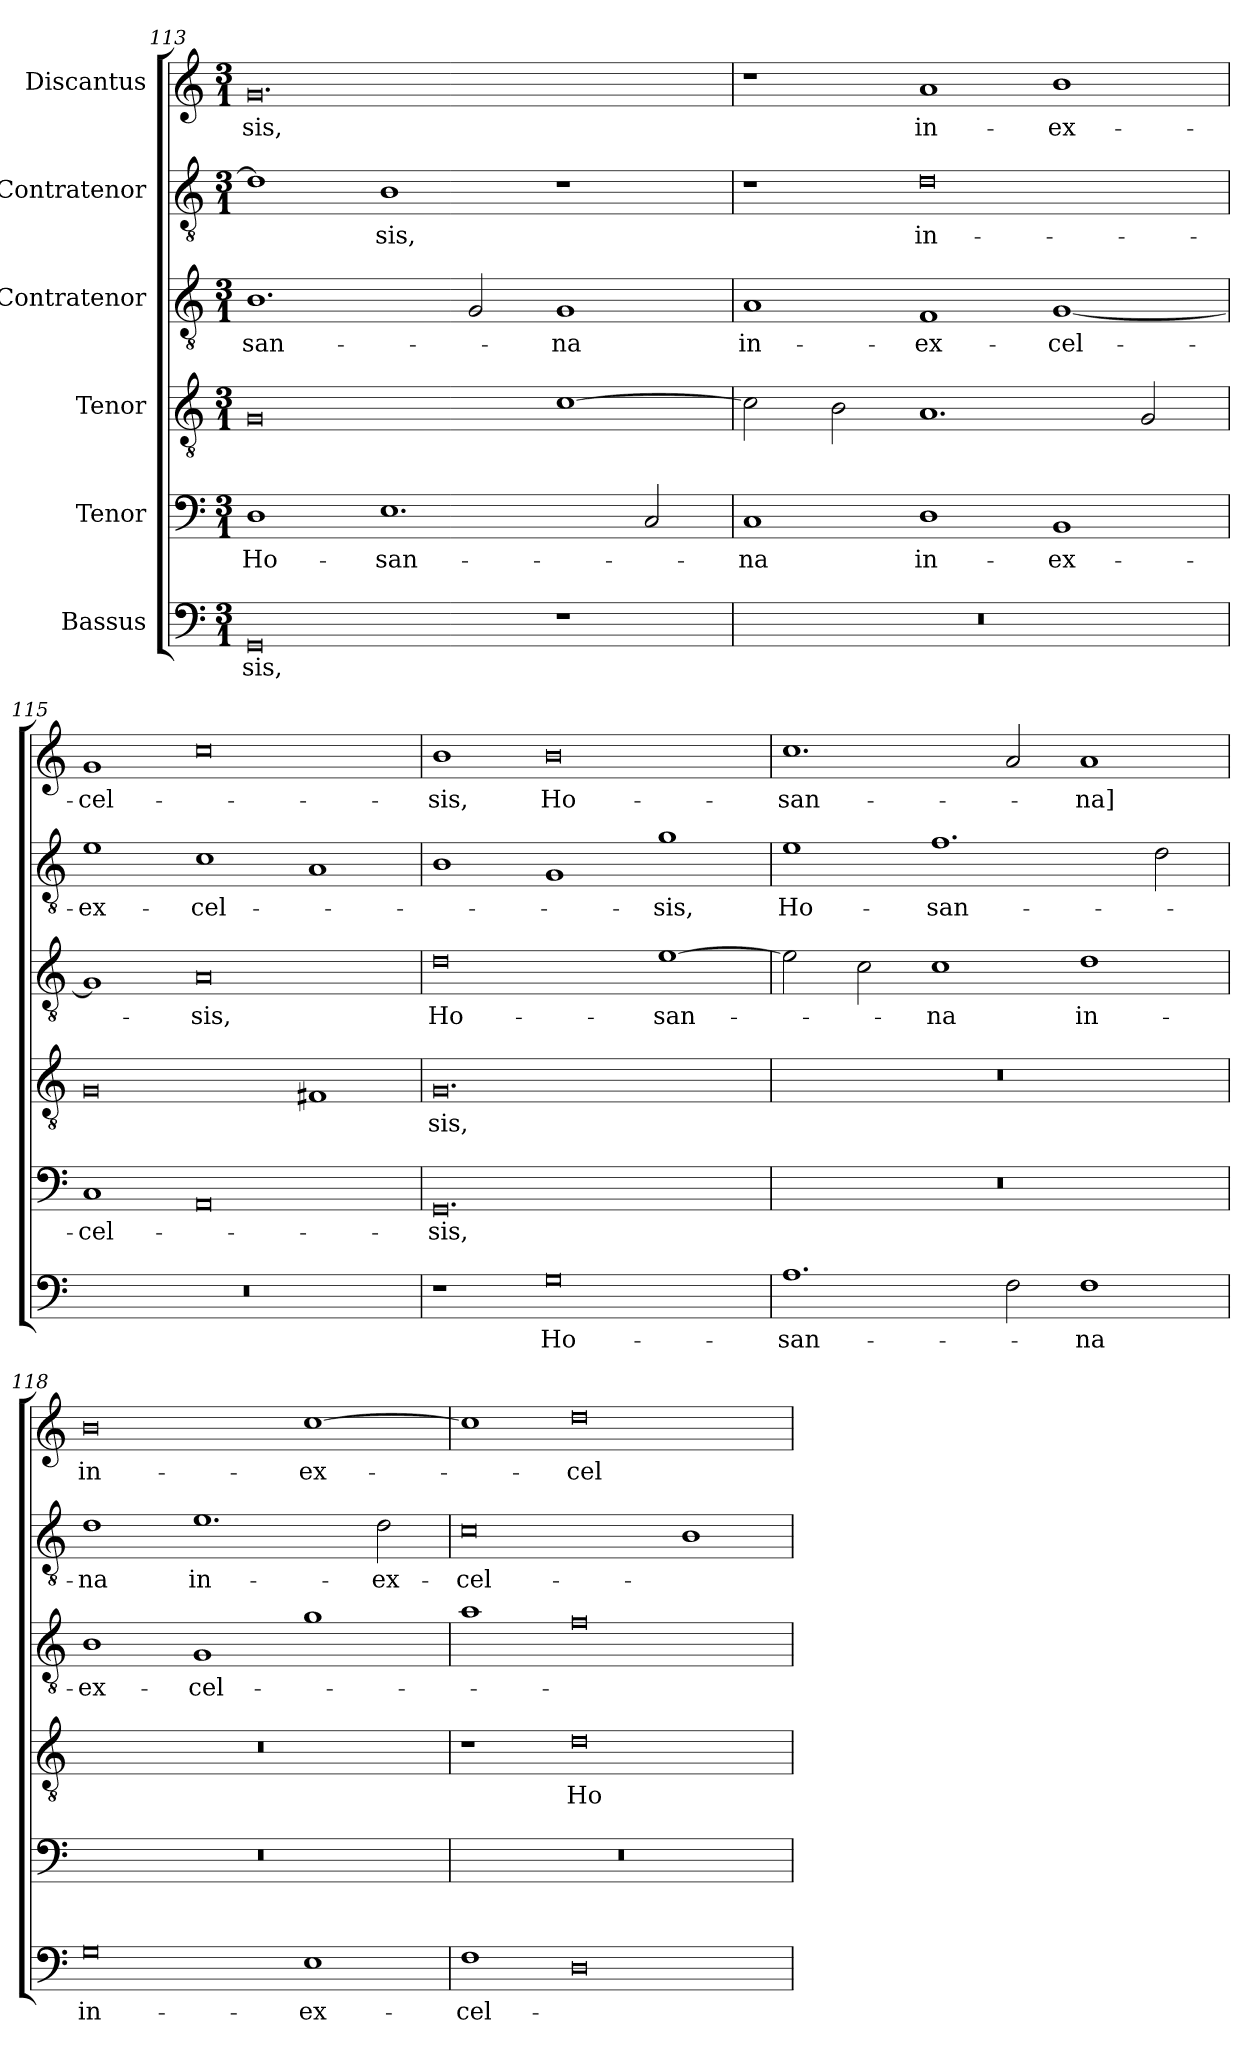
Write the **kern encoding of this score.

**kern	**text	**kern	**text	**kern	**text	**kern	**text	**kern	**text	**kern	**text
*part6	*part6	*part5	*part5	*part4	*part4	*part3	*part3	*part2	*part2	*part1	*part1
*staff6	*staff6	*staff5	*staff5	*staff4	*staff4	*staff3	*staff3	*staff2	*staff2	*staff1	*staff1
*I"Bassus	*	*I"Tenor	*	*I"Tenor	*	*I"Contratenor	*	*I"Contratenor	*	*I"Discantus	*
*clefF4	*	*clefF4	*	*clefGv2	*	*clefGv2	*	*clefGv2	*	*clefG2	*
*k[]	*	*k[]	*	*k[]	*	*k[]	*	*k[]	*	*k[]	*
*M3/1	*	*M3/1	*	*M3/1	*	*M3/1	*	*M3/1	*	*M3/1	*
=113	=113	=113	=113	=113	=113	=113	=113	=113	=113	=113	=113
0GG/	-sis,	1D\	Ho-	0G/	.	1.B\	-san-	1d\]	.	0.g/	-sis,
.	.	1.E\	-san-	.	.	.	.	1B\	-sis,	.	.
.	.	.	.	.	.	2G/	.	.	.	.	.
1r	.	.	.	[1c\	.	1G/	-na	1r	.	.	.
.	.	2C/	.	.	.	.	.	.	.	.	.
=114	=114	=114	=114	=114	=114	=114	=114	=114	=114	=114	=114
!LO:N:vis=0	!	!	!	!	!	!	!	!	!	!	!
0.r	.	1C/	-na	2c\]	.	1A/	in-	1r	.	1r	.
.	.	.	.	2B\	.	.	.	.	.	.	.
.	.	1D\	in-	1.A/	.	1F/	ex-	0d\	in-	1a/	in-
.	.	1BB/	ex-	.	.	[1G/	-cel-	.	.	1b\	ex-
.	.	.	.	2G/	.	.	.	.	.	.	.
=115	=115	=115	=115	=115	=115	=115	=115	=115	=115	=115	=115
!LO:N:vis=0	!	!	!	!	!	!	!	!	!	!	!
0.r	.	1C/	-cel-	0G/	.	1G/]	.	1e\	ex-	1g/	-cel-
.	.	0AA/	.	.	.	0A/	-sis,	1c\	-cel-	0cc\	.
.	.	.	.	1F#X/	.	.	.	1A/	.	.	.
=116	=116	=116	=116	=116	=116	=116	=116	=116	=116	=116	=116
1r	.	0.GG/	-sis,	0.G/	-sis,	0d\	Ho-	1B\	.	1b\	-sis,
0G\	Ho-	.	.	.	.	.	.	1G/	.	0b\	Ho-
.	.	.	.	.	.	[1e\	-san-	1g\	-sis,	.	.
=117	=117	=117	=117	=117	=117	=117	=117	=117	=117	=117	=117
!	!	!LO:N:vis=0	!	!LO:N:vis=0	!	!	!	!	!	!	!
1.A\	-san-	0.r	.	0.r	.	2e\]	.	1e\	Ho-	1.cc\	-san-
.	.	.	.	.	.	2c\	.	.	.	.	.
.	.	.	.	.	.	1c\	-na	1.f\	-san-	.	.
2F\	.	.	.	.	.	.	.	.	.	2a/	.
1F\	-na	.	.	.	.	1d\	in-	.	.	1a/	-na]
.	.	.	.	.	.	.	.	2d\	.	.	.
=118	=118	=118	=118	=118	=118	=118	=118	=118	=118	=118	=118
!	!	!LO:N:vis=0	!	!LO:N:vis=0	!	!	!	!	!	!	!
0G\	in-	0.r	.	0.r	.	1B\	ex-	1d\	-na	0b\	in-
.	.	.	.	.	.	1G/	-cel-	1.e\	in-	.	.
1E\	ex-	.	.	.	.	1g\	.	.	.	[1cc\	ex-
.	.	.	.	.	.	.	.	2d\	ex-	.	.
=119	=119	=119	=119	=119	=119	=119	=119	=119	=119	=119	=119
!	!	!LO:N:vis=0	!	!	!	!	!	!	!	!	!
1F\	-cel-	0.r	.	1r	.	1a\	.	0c\	-cel-	1cc\]	.
0D\	.	.	.	0d\	Ho-	0f\	.	.	.	0dd\	-cel-
.	.	.	.	.	.	.	.	1B\	.	.	.
=	=	=	=	=	=	=	=	=	=	=	=
*-	*-	*-	*-	*-	*-	*-	*-	*-	*-	*-	*-
